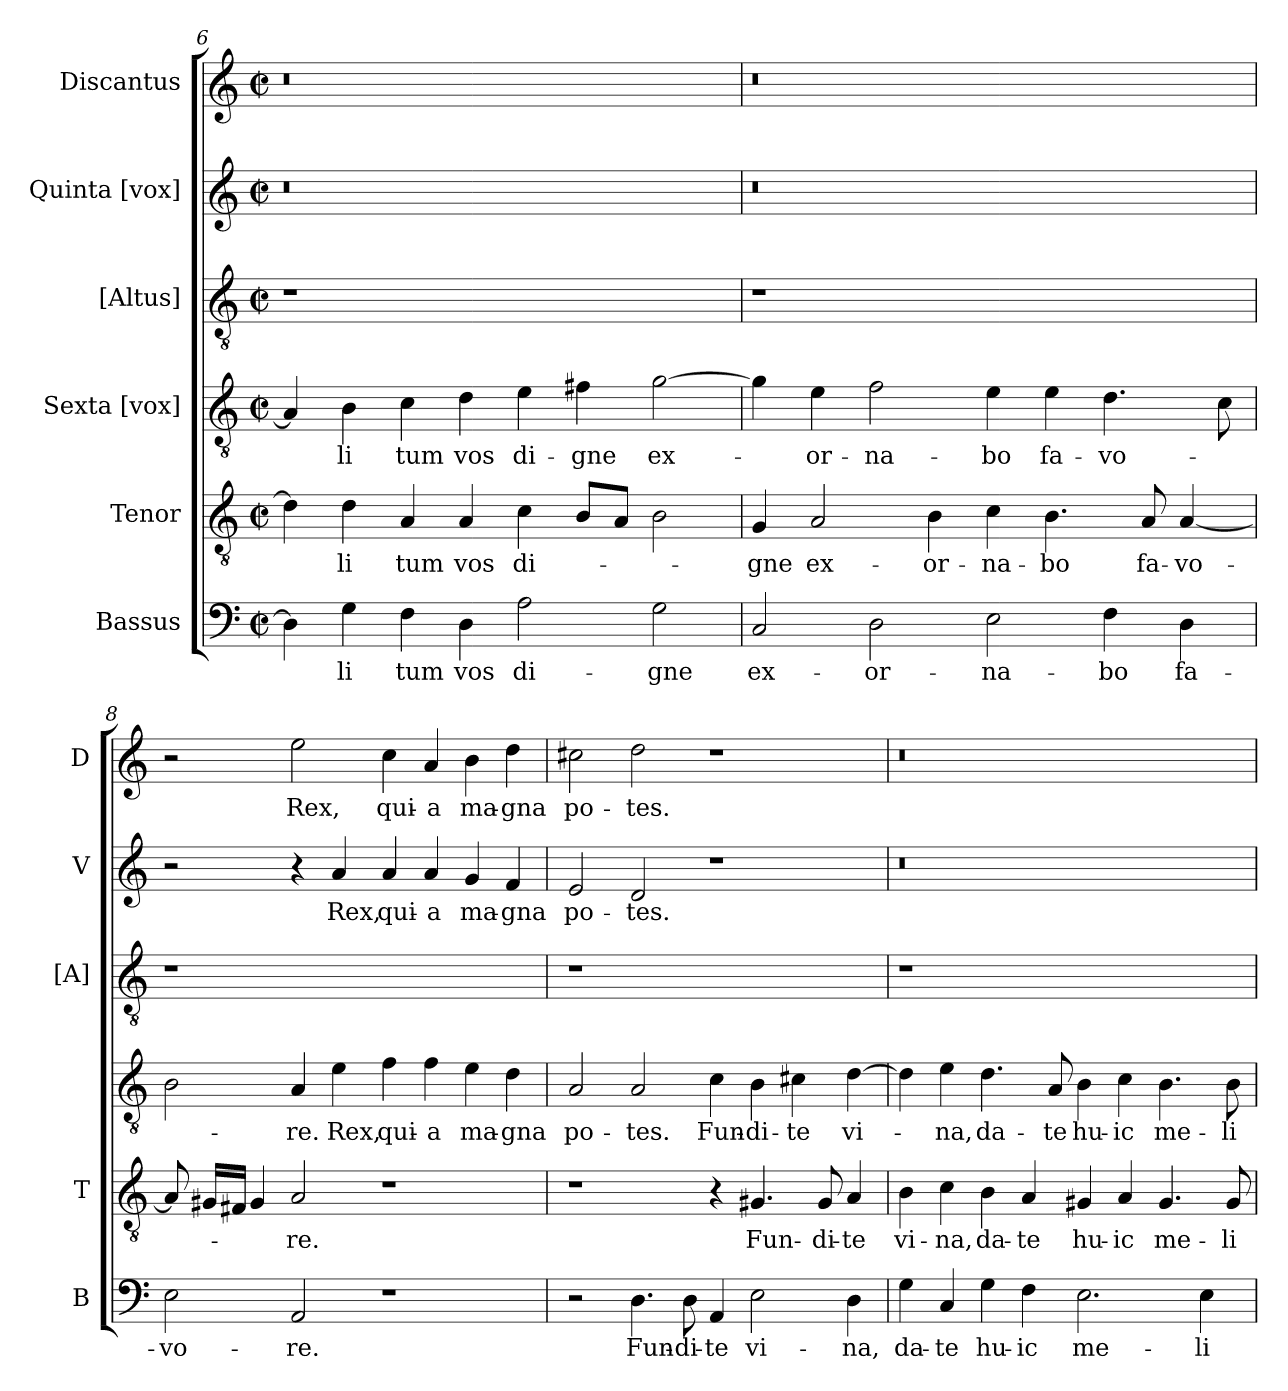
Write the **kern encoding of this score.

**kern	**text	**kern	**text	**kern	**text	**kern	**kern	**text	**kern	**text
*part6	*part6	*part5	*part5	*part4	*part4	*part3	*part2	*part2	*part1	*part1
*staff6	*staff6	*staff5	*staff5	*staff4	*staff4	*staff3	*staff2	*staff2	*staff1	*staff1
*I"Bassus	*	*I"Tenor	*	*I"Sexta [vox]	*	*I"[Altus]	*I"Quinta [vox]	*	*I"Discantus	*
*I'B	*	*I'T	*	*	*	*I'[A]	*I'V	*	*I'D	*
*clefF4	*	*clefGv2	*	*clefGv2	*	*clefGv2	*clefG2	*	*clefG2	*
*k[]	*	*k[]	*	*k[]	*	*k[]	*k[]	*	*k[]	*
*C:	*	*C:	*	*C:	*	*C:	*C:	*	*C:	*
*M2/2	*	*M2/2	*	*M2/2	*	*M2/2	*M2/2	*	*M2/2	*
*met(c|)	*	*met(c|)	*	*met(c|)	*	*met(c|)	*met(c|)	*	*met(c|)	*
=6	=6	=6	=6	=6	=6	=6	=6	=6	=6	=6
4D\]	.	4d\]	.	4A/]	.	1r	0r	.	0r	.
4G\	-li	4d\	-li	4B\	-li	.	.	.	.	.
4F\	tum	4A/	tum	4c\	tum	.	.	.	.	.
4D\	vos	4A/	vos	4d\	vos	.	.	.	.	.
2A\	di-	4c\	di-	4e\	di-	1ryy	.	.	.	.
.	.	8B/L	.	4f#X\	-gne	.	.	.	.	.
.	.	8A/J	.	.	.	.	.	.	.	.
2G\	-gne	2B\	.	[2g\	ex-	.	.	.	.	.
!!LO:PB:g=z
=7	=7	=7	=7	=7	=7	=7	=7	=7	=7	=7
2C/	ex-	4G/	-gne	4g\]	.	1r	0r	.	0r	.
.	.	2A/	ex-	4e\	-or-	.	.	.	.	.
2D\	-or-	.	.	2f\	-na-	.	.	.	.	.
.	.	4B\	-or-	.	.	.	.	.	.	.
2E\	-na-	4c\	-na-	4e\	-bo	1ryy	.	.	.	.
.	.	4.B\	-bo	4e\	fa-	.	.	.	.	.
4F\	-bo	.	.	4.d\	-vo-	.	.	.	.	.
.	.	8A/	fa-	.	.	.	.	.	.	.
4D\	fa-	[4A/	-vo-	.	.	.	.	.	.	.
.	.	.	.	8c\	.	.	.	.	.	.
=8	=8	=8	=8	=8	=8	=8	=8	=8	=8	=8
2E\	-vo-	8A/]	.	2B\	.	1r	2r	.	2r	.
.	.	16G#X/LL	.	.	.	.	.	.	.	.
.	.	16F#X/JJ	.	.	.	.	.	.	.	.
.	.	4G#/	.	.	.	.	.	.	.	.
2AA/	-re.	2A/	-re.	4A/	-re.	.	4r	.	2ee\	Rex,
.	.	.	.	4e\	Rex,	.	4a/	Rex,	.	.
1r	.	1r	.	4f\	qui-	1ryy	4a/	qui-	4cc\	qui-
.	.	.	.	4f\	-a	.	4a/	-a	4a/	-a
.	.	.	.	4e\	ma-	.	4g/	ma-	4b\	ma-
.	.	.	.	4d\	-gna	.	4f/	-gna	4dd\	-gna
=9	=9	=9	=9	=9	=9	=9	=9	=9	=9	=9
2r	.	1r	.	2A/	po-	1r	2e/	po-	2cc#X\	po-
4.D\	Fun-	.	.	2A/	-tes.	.	2d/	-tes.	2dd\	-tes.
8D\	-di-	.	.	.	.	.	.	.	.	.
4AA/	-te	4r	.	4c\	Fun-	1ryy	1r	.	1r	.
2E\	vi-	4.G#X/	Fun-	4B\	-di-	.	.	.	.	.
.	.	.	.	4c#X\	-te	.	.	.	.	.
.	.	8G#/	-di-	.	.	.	.	.	.	.
4D\	-na,	4A/	-te	[4d\	vi-	.	.	.	.	.
!!LO:LB:g=z
=10	=10	=10	=10	=10	=10	=10	=10	=10	=10	=10
4G\	da-	4B\	vi-	4d\]	.	1r	0r	.	0r	.
4C/	-te	4c\	-na,	4e\	-na,	.	.	.	.	.
4G\	hu-	4B\	da-	4.d\	da-	.	.	.	.	.
4F\	-ic	4A/	-te	.	.	.	.	.	.	.
.	.	.	.	8A/	-te	.	.	.	.	.
2.E\	me-	4G#X/	hu-	4B\	hu-	1ryy	.	.	.	.
.	.	4A/	-ic	4c\	-ic	.	.	.	.	.
.	.	4.G#/	me-	4.B\	me-	.	.	.	.	.
4E\	-li-	.	.	.	.	.	.	.	.	.
.	.	8G#/	-li-	8B\	-li-	.	.	.	.	.
=	=	=	=	=	=	=	=	=	=	=
*-	*-	*-	*-	*-	*-	*-	*-	*-	*-	*-
